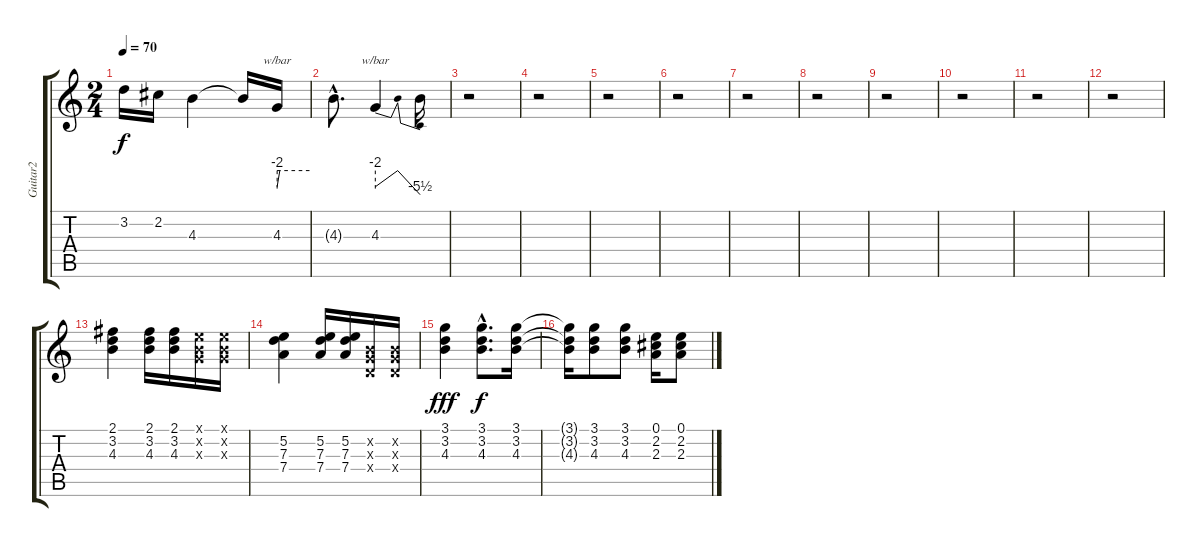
\track ("Guitar2" "Guitar2") {instrument distortionguitar}
\staff {score tabs}
\tuning (E4 B3 G3 D3 A2 E2) {hide}
\ts (2 4)
\tempo 70
\clef g2
\ks c
3.2.16{dy f} 2.2.16 4.3.4 4.3{t}.16 4.3.16{tbe (custom default 0 -8 5 0 60 0)} |
4.3{hac t}.8{d} 4.3.4{tbe (dip default 0 -8 3 0 45 0 60 -22)} 4.3{t}.16 |
r.2 |
r.2 |
r.2 |
r.2 |
r.2 |
r.2 |
r.2 |
r.2 |
r.2 |
r.2 |
(2.1 3.2 4.3).4{volume 10} (2.1 3.2 4.3).16 (2.1 3.2 4.3).16 (0.1{x} 0.2{x} 0.3{x}).16 (0.1{x} 0.2{x} 0.3{x}).16 |
(5.2 7.3 7.4).4 (5.2 7.3 7.4).16 (5.2 7.3 7.4).16 (0.2{x} 0.3{x} 0.4{x}).16 (0.2{x} 0.3{x} 0.4{x}).16 |
(3.1 3.2 4.3).4{dy fff} (3.1{hac} 3.2{hac} 4.3{hac}).8{d dy f} (3.1 3.2 4.3).16 |
(3.1{t} 3.2{t} 4.3{t}).16 (3.1 3.2 4.3).8 (3.1 3.2 4.3).8 (0.1 2.2 2.3).16 (0.1 2.2 2.3).8
